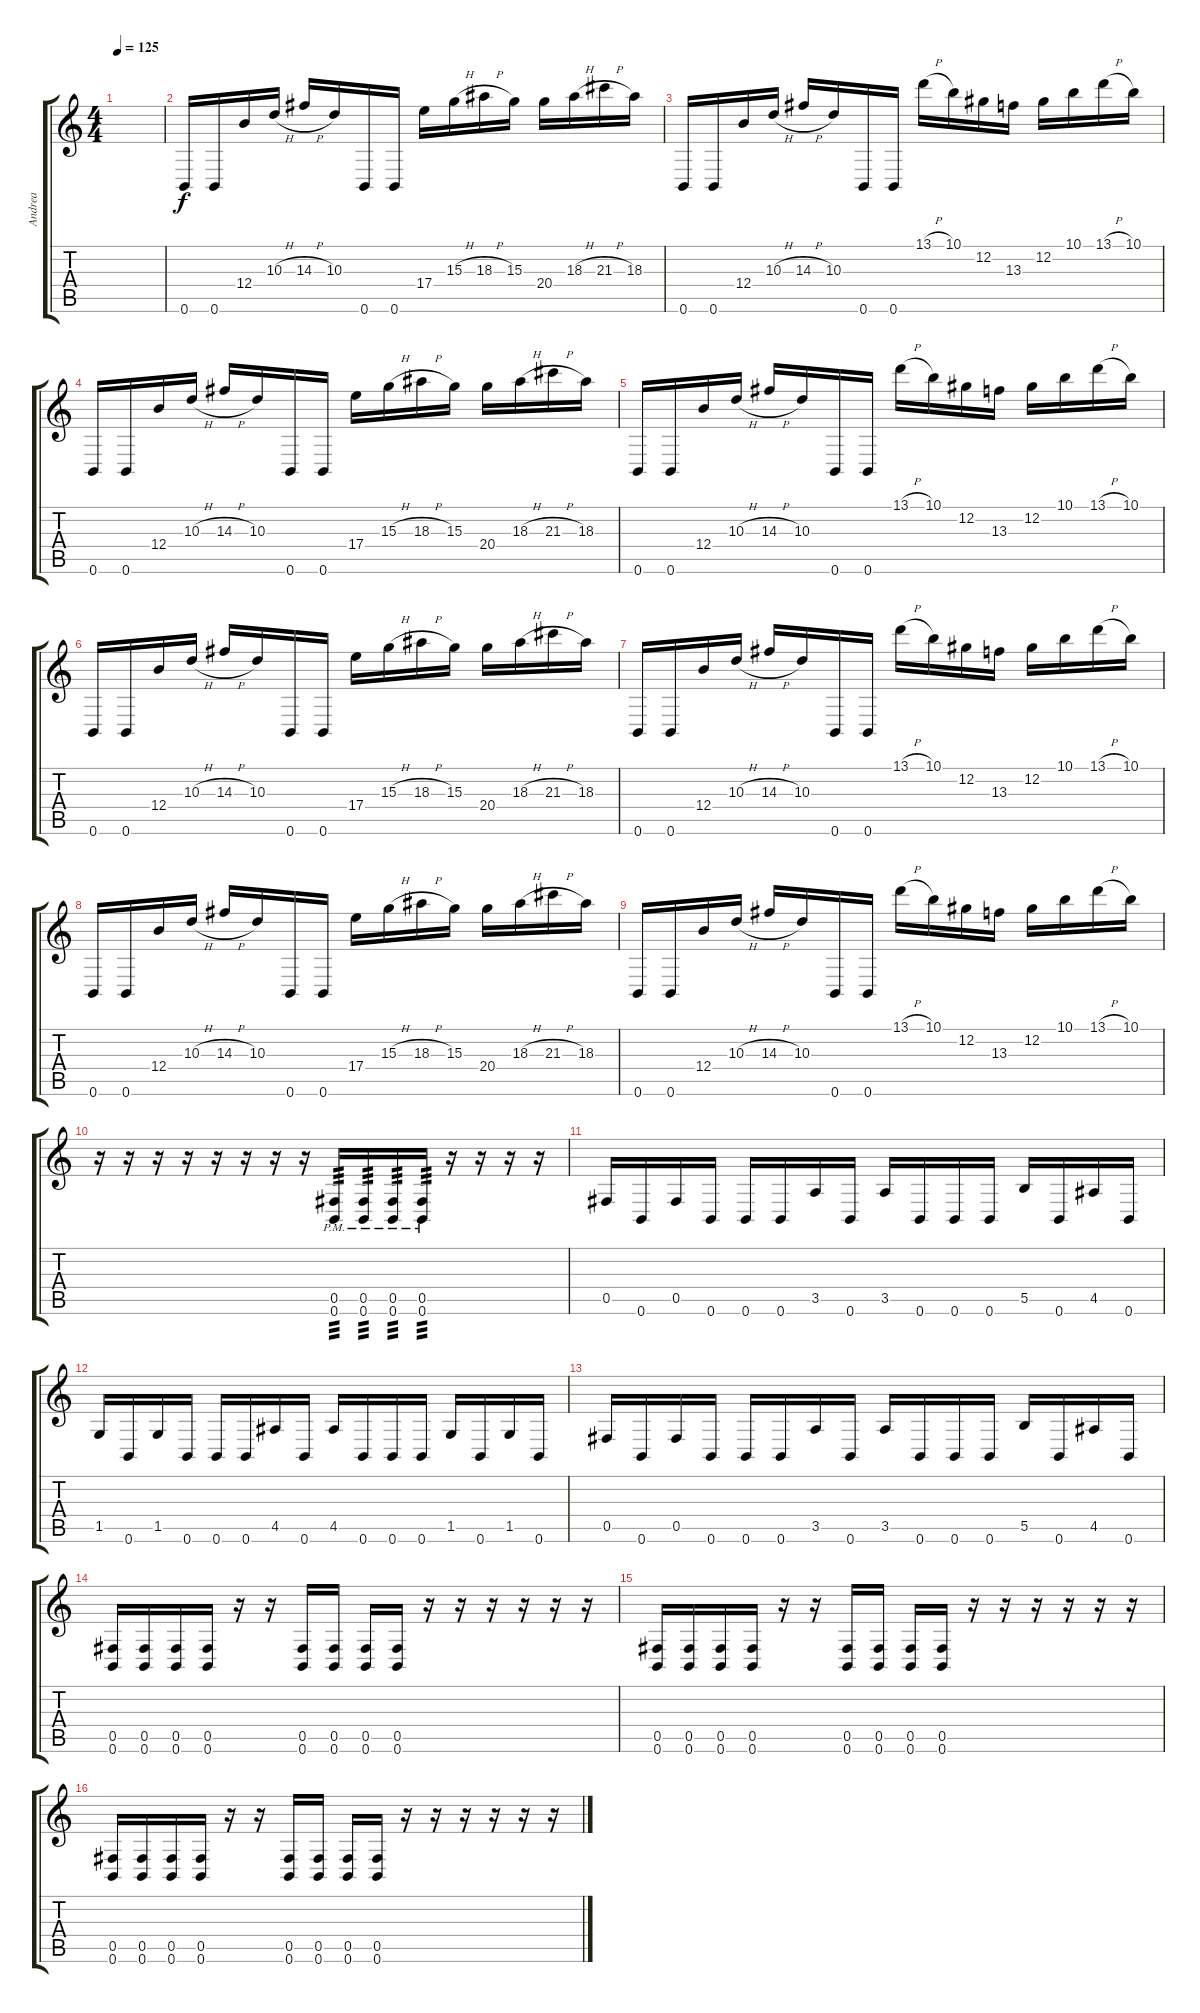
\track ("Andrea" "Andrea") {instrument distortionguitar}
\staff {score tabs}
\tuning (Db4 Ab3 E3 B2 Gb2 B1) {hide}
\ts (4 4)
\tempo 125
\clef g2
\ks c
|
0.6.16 0.6.16 12.4.16 10.3{h}.16 14.3{h}.16 10.3.16 0.6.16 0.6.16 17.4.16 15.3{h}.16 18.3{h}.16 15.3.16 20.4.16 18.3{h}.16 21.3{h}.16 18.3.16 |
0.6.16 0.6.16 12.4.16 10.3{h}.16 14.3{h}.16 10.3.16 0.6.16 0.6.16 13.1{h}.16 10.1.16 12.2.16 13.3.16 12.2.16 10.1.16 13.1{h}.16 10.1.16 |
0.6.16 0.6.16 12.4.16 10.3{h}.16 14.3{h}.16 10.3.16 0.6.16 0.6.16 17.4.16 15.3{h}.16 18.3{h}.16 15.3.16 20.4.16 18.3{h}.16 21.3{h}.16 18.3.16 |
0.6.16 0.6.16 12.4.16 10.3{h}.16 14.3{h}.16 10.3.16 0.6.16 0.6.16 13.1{h}.16 10.1.16 12.2.16 13.3.16 12.2.16 10.1.16 13.1{h}.16 10.1.16 |
0.6.16 0.6.16 12.4.16 10.3{h}.16 14.3{h}.16 10.3.16 0.6.16 0.6.16 17.4.16 15.3{h}.16 18.3{h}.16 15.3.16 20.4.16 18.3{h}.16 21.3{h}.16 18.3.16 |
0.6.16 0.6.16 12.4.16 10.3{h}.16 14.3{h}.16 10.3.16 0.6.16 0.6.16 13.1{h}.16 10.1.16 12.2.16 13.3.16 12.2.16 10.1.16 13.1{h}.16 10.1.16 |
0.6.16 0.6.16 12.4.16 10.3{h}.16 14.3{h}.16 10.3.16 0.6.16 0.6.16 17.4.16 15.3{h}.16 18.3{h}.16 15.3.16 20.4.16 18.3{h}.16 21.3{h}.16 18.3.16 |
0.6.16 0.6.16 12.4.16 10.3{h}.16 14.3{h}.16 10.3.16 0.6.16 0.6.16 13.1{h}.16 10.1.16 12.2.16 13.3.16 12.2.16 10.1.16 13.1{h}.16 10.1.16 |
r.16 r.16 r.16 r.16 r.16 r.16 r.16 r.16 (0.5{pm} 0.6{pm}).16{tp 3} (0.5{pm} 0.6{pm}).16{tp 3} (0.5{pm} 0.6{pm}).16{tp 3} (0.5{pm} 0.6{pm}).16{tp 3} r.16 r.16 r.16 r.16 |
0.5.16 0.6.16 0.5.16 0.6.16 0.6.16 0.6.16 3.5.16 0.6.16 3.5.16 0.6.16 0.6.16 0.6.16 5.5.16 0.6.16 4.5.16 0.6.16 |
1.5.16 0.6.16 1.5.16 0.6.16 0.6.16 0.6.16 4.5.16 0.6.16 4.5.16 0.6.16 0.6.16 0.6.16 1.5.16 0.6.16 1.5.16 0.6.16 |
0.5.16 0.6.16 0.5.16 0.6.16 0.6.16 0.6.16 3.5.16 0.6.16 3.5.16 0.6.16 0.6.16 0.6.16 5.5.16 0.6.16 4.5.16 0.6.16 |
(0.5 0.6).16 (0.5 0.6).16 (0.5 0.6).16 (0.5 0.6).16 r.16 r.16 (0.5 0.6).16 (0.5 0.6).16 (0.5 0.6).16 (0.5 0.6).16 r.16 r.16 r.16 r.16 r.16 r.16 |
(0.5 0.6).16 (0.5 0.6).16 (0.5 0.6).16 (0.5 0.6).16 r.16 r.16 (0.5 0.6).16 (0.5 0.6).16 (0.5 0.6).16 (0.5 0.6).16 r.16 r.16 r.16 r.16 r.16 r.16 |
(0.5 0.6).16 (0.5 0.6).16 (0.5 0.6).16 (0.5 0.6).16 r.16 r.16 (0.5 0.6).16 (0.5 0.6).16 (0.5 0.6).16 (0.5 0.6).16 r.16 r.16 r.16 r.16 r.16 r.16
